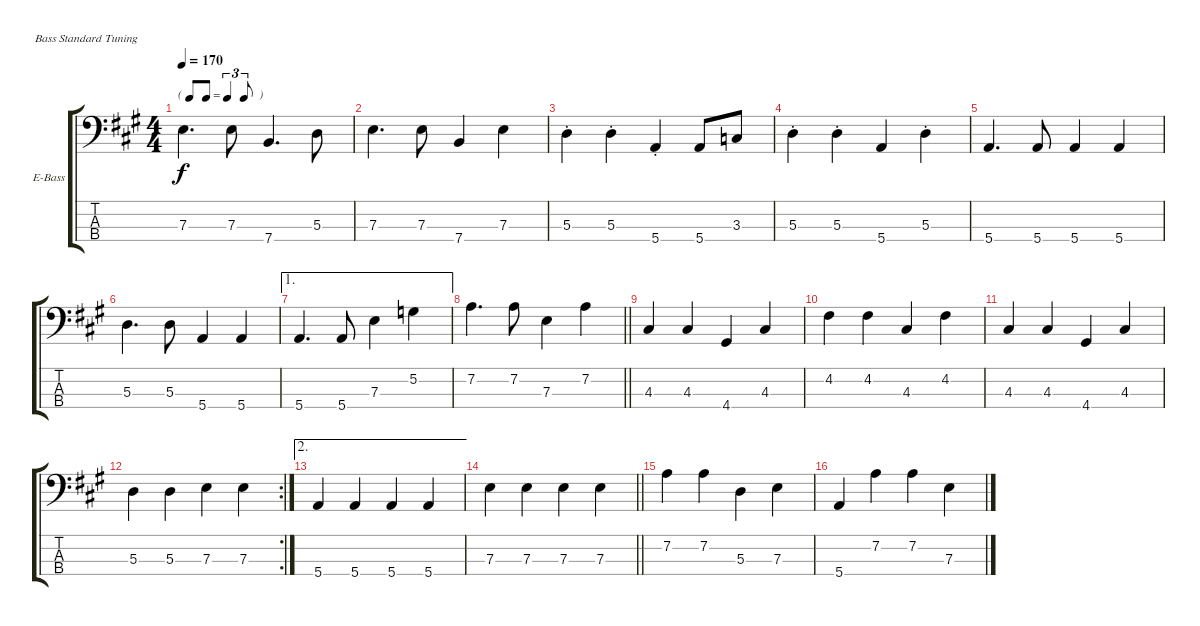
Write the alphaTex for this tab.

\bracketExtendMode groupsimilarinstruments
\firstSystemTrackNameOrientation horizontal
\otherSystemsTrackNameOrientation horizontal
\track ("McCartney" "E-Bass") {instrument electricbassfinger}
\staff {score tabs}
\tuning (G2 D2 A1 E1)
\ts (4 4)
\tf triplet8th
\tempo 170
\clef f4
\ks a
7.3.4{d dy f} 7.3.8 7.4.4{d} 5.3.8 |
7.3.4{d} 7.3.8 7.4.4 7.3.4 |
5.3{st}.4 5.3{st}.4 5.4{st}.4 5.4.8 3.3.8 |
5.3{st}.4 5.3{st}.4 5.4.4 5.3{st}.4 |
5.4.4{d} 5.4.8 5.4.4 5.4.4 |
5.3.4{d} 5.3.8 5.4.4 5.4.4 |
\ae 1
5.4.4{d} 5.4.8 7.3.4 5.2.4 |
\barLineRight lightlight
7.2.4{d} 7.2.8 7.3.4 7.2.4 |
4.3.4 4.3.4 4.4.4 4.3.4 |
4.2.4 4.2.4 4.3.4 4.2.4 |
4.3.4 4.3.4 4.4.4 4.3.4 |
\rc 2
5.3.4 5.3.4 7.3.4 7.3.4 |
\ae 2
5.4.4 5.4.4 5.4.4 5.4.4 |
\barLineRight lightlight
7.3.4 7.3.4 7.3.4 7.3.4 |
7.2.4 7.2.4 5.3.4 7.3.4 |
5.4.4 7.2.4 7.2.4 7.3.4
